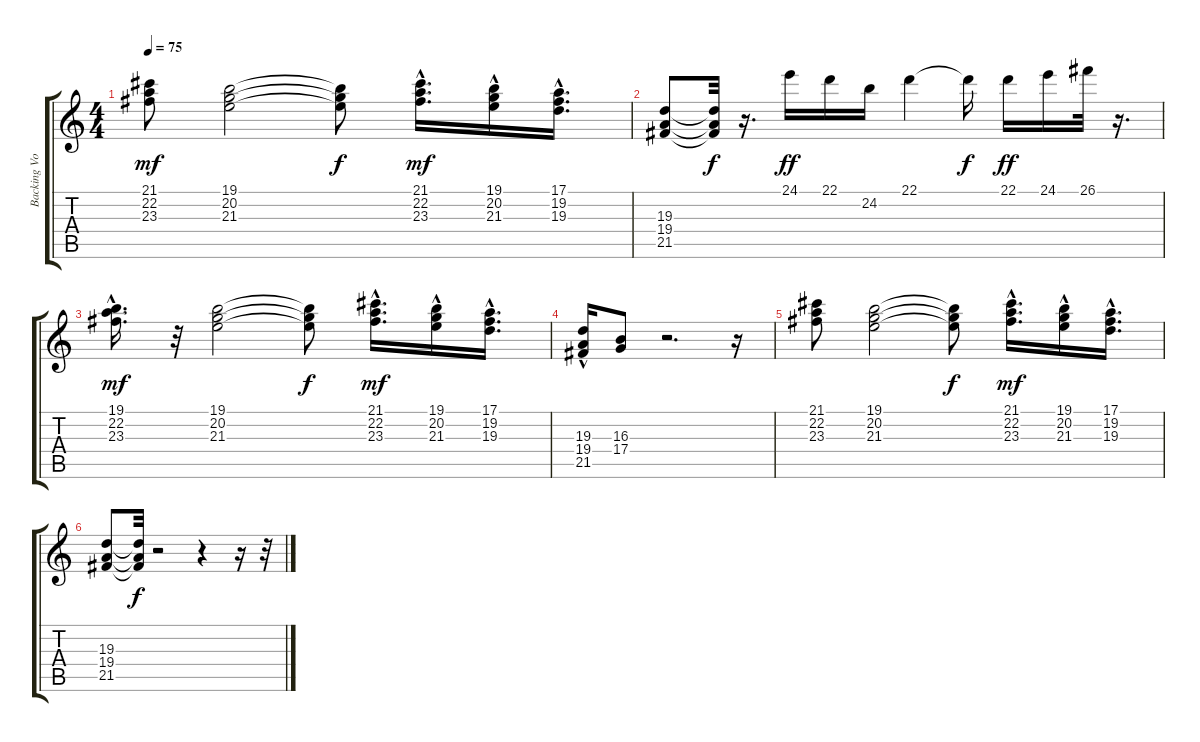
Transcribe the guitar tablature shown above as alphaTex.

\track ("Backing Vocals" "Backing Vo") {instrument synthvoice}
\staff {score tabs}
\tuning (E4 B3 G3 D3 A2 E2) {hide}
\ts (4 4)
\tempo 75
\clef g2
\ks c
(21.1 22.2 23.3).8{dy mf volume 11} (19.1 20.2 21.3).2{volume 10} (19.1{t} 20.2{t} 21.3{t}).8{dy f} (21.1{hac} 22.2{hac} 23.3{hac}).16{d dy mf volume 10} (19.1{hac} 20.2{hac} 21.3{hac}).16{volume 9} (17.1{hac} 19.2{hac} 19.3{hac}).16{d volume 9} |
(19.3 19.4 21.5).8{volume 9} (19.3{t} 19.4{t} 21.5{t}).32{dy f} r.16{d} 24.1.16{dy ff volume 9} 22.1.16{volume 9} 24.2.16 22.1.4{volume 8} 22.1{t}.16{dy f} 22.1.16{dy ff volume 8} 24.1.16{volume 8} 26.1.32 r.16{d} |
(19.1{hac} 22.2{hac} 23.3{hac}).16{d dy mf volume 8} r.32 (19.1 20.2 21.3).2{volume 8} (19.1{t} 20.2{t} 21.3{t}).8{dy f} (21.1{hac} 22.2{hac} 23.3{hac}).16{d dy mf volume 6} (19.1{hac} 20.2{hac} 21.3{hac}).16{volume 6} (17.1{hac} 19.2{hac} 19.3{hac}).16{d volume 6} |
(19.3{hac} 19.4 21.5).16{volume 6} (16.3 17.4).8{volume 6} r.2{d} r.16 |
(21.1 22.2 23.3).8{volume 5} (19.1 20.2 21.3).2{volume 4} (19.1{t} 20.2{t} 21.3{t}).8{dy f} (21.1{hac} 22.2{hac} 23.3{hac}).16{d dy mf volume 4} (19.1{hac} 20.2{hac} 21.3{hac}).16{volume 3} (17.1{hac} 19.2{hac} 19.3{hac}).16{d volume 3} |
(19.3 19.4 21.5).8{volume 3} (19.3{t} 19.4{t} 21.5{t}).32{dy f} r.2 r.4 r.16 r.32
